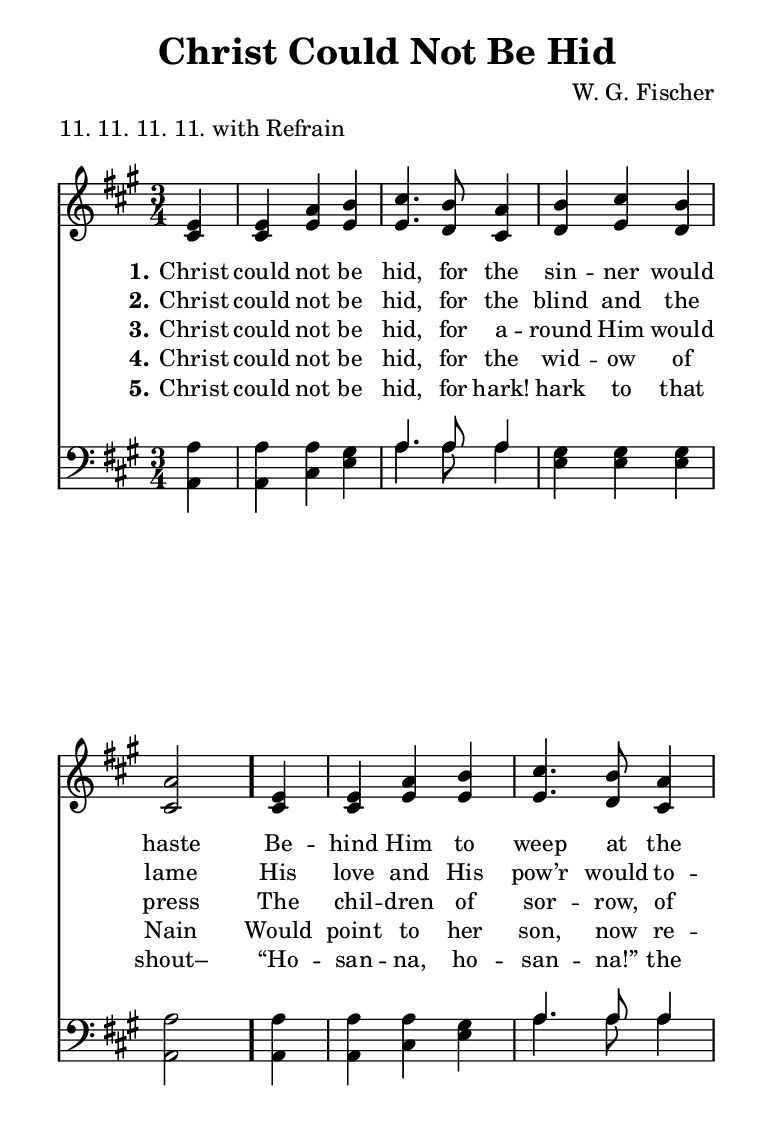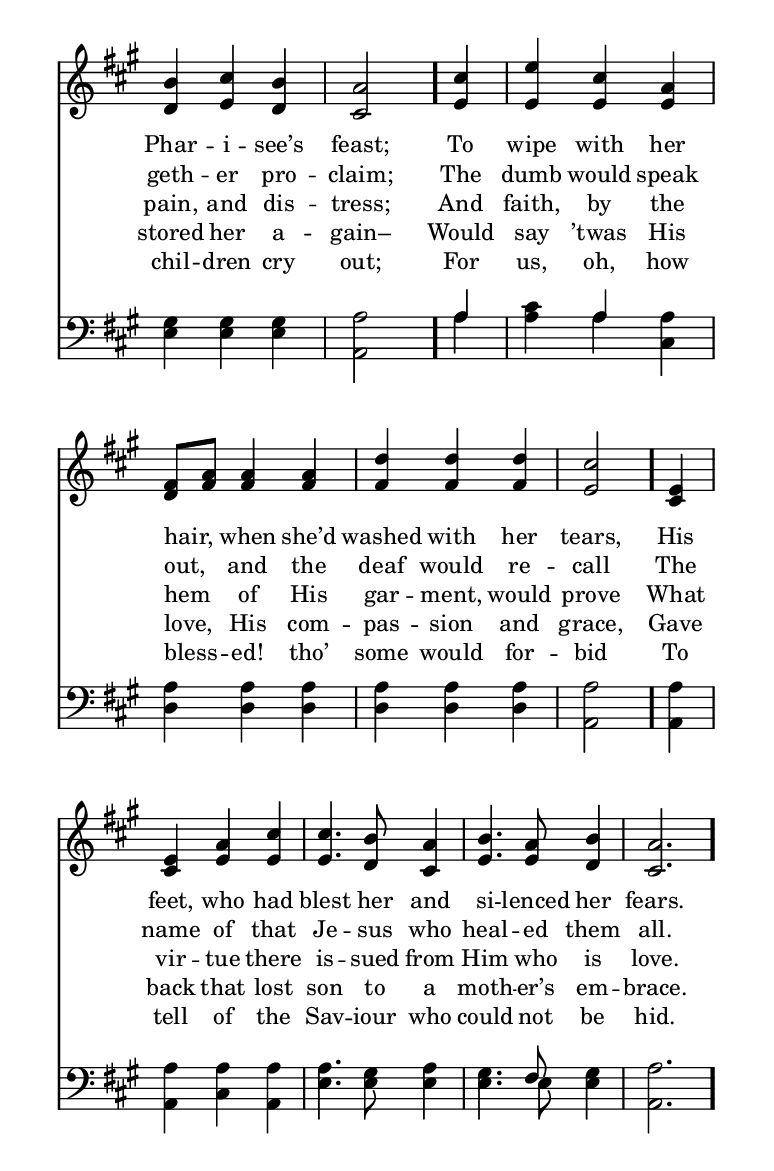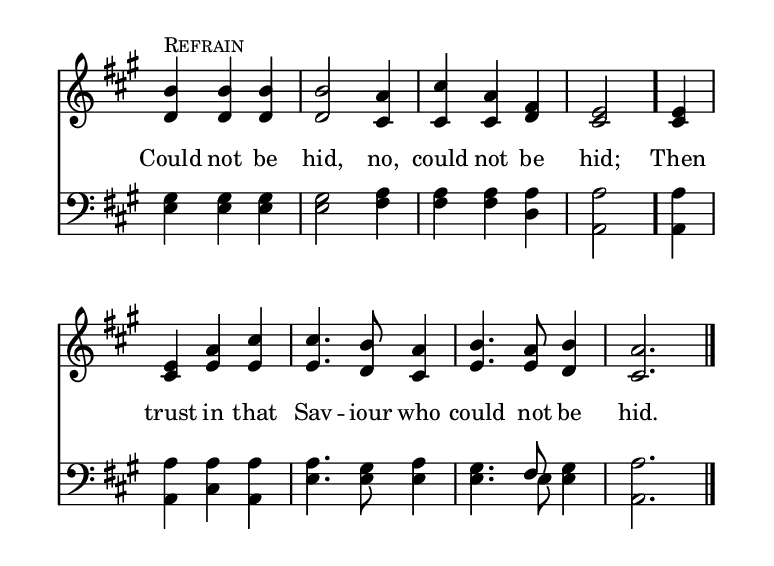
\include "common/global.ily"
\paper {
  \include "common/paper.ily"
  ragged-last-bottom = ##t
  system-count = #(cond (is-eogsized 5) (#t #f))
  page-count = #(cond (is-eogsized 2) (#t #f))
}

\header{
  %children
  hymnnumber = "297"
  title = "Christ Could Not Be Hid"
  tunename = "Whiter than Snow" % from https://hymnary.org/tune/lord_jesus_i_long_to_be_perfect_fischer
  meter = "11. 11. 11. 11. with Refrain"
  poet = ""
  composer = "W. G. Fischer"
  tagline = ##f
}

global = {
  \include "common/overrides.ily"
  \override Staff.TimeSignature.style = #'numbered
  \time 3/4
  \override Score.MetronomeMark.transparent = ##t % hide all fermata changes too
  \tempo 4=100
  \key a \major
  \partial 4
  \autoBeamOff
}

notesSoprano = {
\global
\relative c' {

  e4 | e a b | cis4. b8 a4 | b cis b | a2
  e4 | e a b | cis4. b8 a4 | b cis b | a2
  cis4 | e cis a | fis8[ a] a4 a | d d d | cis2
  e,4 | e a cis | cis4. b8 a4 | b4. a8 b4 | a2.

  \eogbreak
  << s^\markup { \small \caps "Refrain" }
  { b4 b b | b2 a4 | cis a fis | e2 } >>
  e4 | e a cis | cis4. b8 a4 | b4. a8 b4 | a2.

  \bar "|."

}
}

notesAlto = {
\global
\relative e' {

  cis4 | cis e e | e4. d8 cis4 | d e d | cis2
  cis4 | cis e e | e4. d8 cis4 | d e d | cis2
  e4 | e e e | d8[ fis] fis4 fis | fis fis fis | e2
  cis4 | cis e e | e4. d8 cis4 | e4. e8 d4 | cis2.

  d4 d d | d2 cis4 | cis cis d | cis2
  cis4 | cis e e | e4. d8 cis4 | e4. e8 d4 | cis2.

}
}

notesTenor = {
\global
\relative a {

  a4 | a a gis | a4. a8 a4 | gis gis gis | a2
  a4 | a a gis | a4. a8 a4 | gis gis gis | a2
  a4 | cis a a | a a a | a a a | a2
  a4 | a a a | a4. gis8 a4 | gis4. fis8 gis4 | a2.

  gis4 gis gis | gis2 a4 | a a a | a2
  a4 | a a a | a4. gis8 a4 | gis4. fis8 gis4 | a2.

}
}

notesBass = {
\global
\relative f, {

  a4 | a cis e | a4. a8 a4 | e e e | a,2
  a4 | a cis e | a4. a8 a4 | e e e | a,2
  a'4 | a a cis, | d d d | d d d | a2
  a4 | a cis a | e'4. e8 e4 | e4. e8 e4 | a,2.

  e'4 e e | e2 fis4 | fis fis d | a2
  a4 | a cis a | e'4. e8 e4 | e4. e8 e4 | a,2.

}
}

Refrain = \lyricmode {

Could not be hid, no, could not be hid; \bar "."
Then trust in that Sav -- iour who could not be hid. \bar "."

}

wordsA = \lyricmode {
\set stanza = "1."

Christ could not be hid, for the sin -- ner would haste \bar "."
Be -- hind Him to weep at the Phar -- i -- see’s feast; \bar "."
To wipe with her hair, when she’d washed with her tears, \bar "."
His feet, who had blest her and si -- lenced her fears. \bar "."

}

wordsB = \lyricmode {
\set stanza = "2."

Christ could not be hid, for the blind and the lame
His love and His pow’r would to -- geth -- er pro -- claim;
The dumb would speak out, and the deaf would re -- call
The name of that Je -- sus who heal -- ed them all.

}

wordsC = \lyricmode {
\set stanza = "3."

Christ could not be hid, for a -- round Him would press
The chil -- dren of sor -- row, of pain, and dis -- tress;
And faith, by the hem of His gar -- ment, would prove
What vir -- tue there is -- sued from Him who is love.

\Refrain

}

wordsD = \lyricmode {
\set stanza = "4."

Christ could not be hid, for the wid -- ow of Nain
Would point to her son, now re -- stored her a -- gain–
Would say ’twas His love, His com -- pas -- sion and grace,
Gave back that lost son to a moth -- er’s em -- brace.

}

wordsE = \lyricmode {
\set stanza = "5."

Christ could not be hid, for hark! hark to that shout–
“Ho -- san -- na, ho -- san -- na!” the chil -- dren cry out;
For us, oh, how bless -- ed! tho’ some would for -- bid
To tell of the Sav -- iour who could not be hid.

}

\score {
  \context ChoirStaff <<
    \context Staff = upper <<
      \set Staff.autoBeaming = ##f
      \set ChoirStaff.systemStartDelimiter = #'SystemStartBar
      \set ChoirStaff.printPartCombineTexts = ##f
      \partcombine #'(2 . 9) \notesSoprano \notesAlto
      \context NullVoice = sopranos { \voiceOne << \notesSoprano >> }
      \context NullVoice = altos { \voiceTwo << \notesAlto >> }
      \context Lyrics = one   \lyricsto sopranos \wordsA
      \context Lyrics = two   \lyricsto sopranos \wordsB
      \context Lyrics = three \lyricsto sopranos \wordsC
      \context Lyrics = four  \lyricsto sopranos \wordsD
      \context Lyrics = five  \lyricsto sopranos \wordsE
    >>
    \context Staff = men <<
      \set Staff.autoBeaming = ##f
      \clef bass
      \set ChoirStaff.printPartCombineTexts = ##f
      \partcombine #'(2 . 9) \notesTenor \notesBass
      \context NullVoice = tenors { \voiceOne << \notesTenor >> }
      \context NullVoice = basses { \voiceTwo << \notesBass >> }
    >>
  >>
  \layout {
    \include "common/layout.ily"
  }
  \midi{
    \include "common/midi.ily"
  }
}

\version "2.19.49"  % necessary for upgrading to future LilyPond versions.

% vi:set et ts=2 sw=2 ai nocindent syntax=lilypond:
